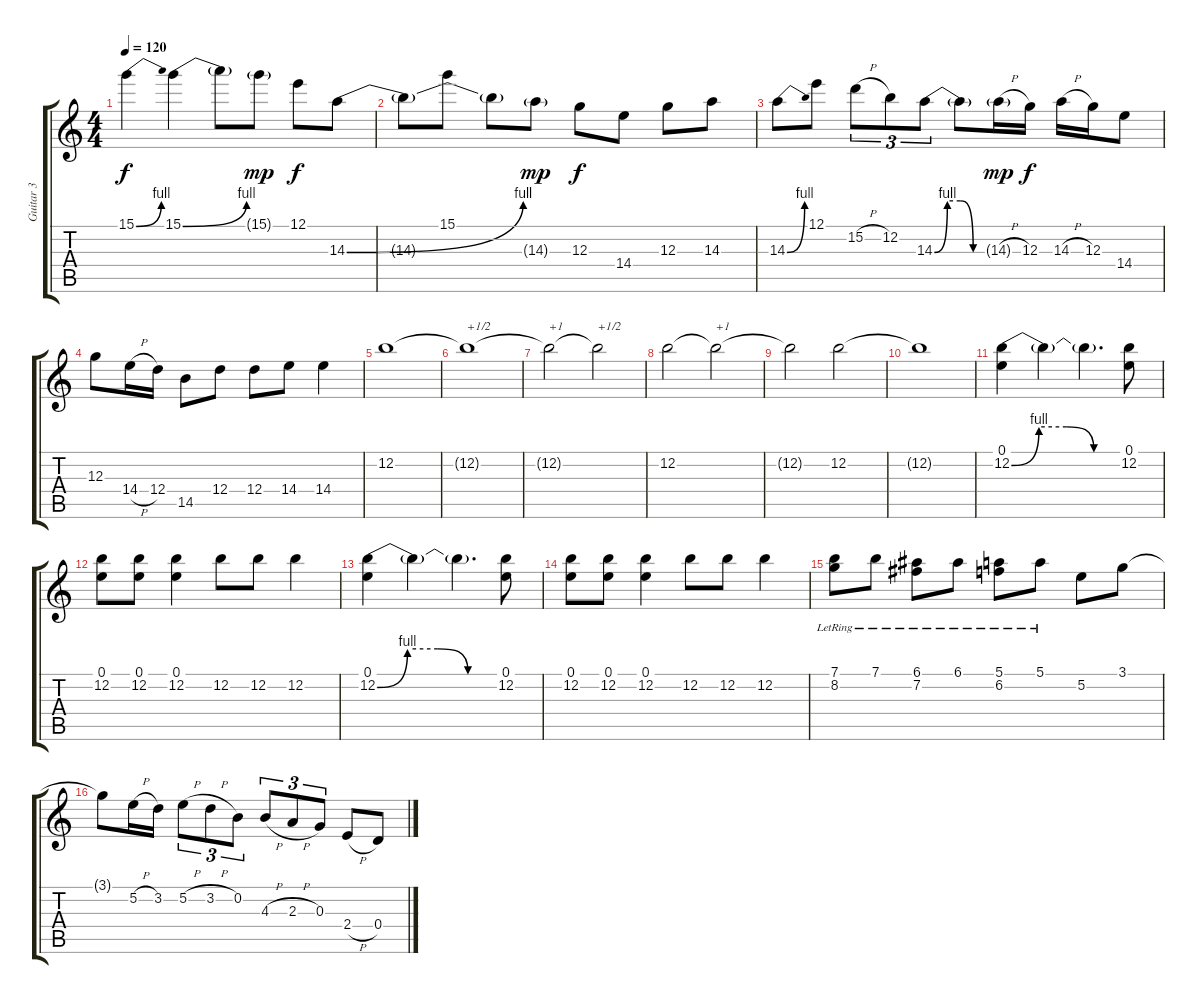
\track ("Guitar 3" "Guitar 3") {instrument distortionguitar}
\staff {score tabs}
\tuning (E4 B3 G3 D3 A2 E2) {hide}
\ts (4 4)
\tempo 120
\clef g2
\ks c
15.1{be (bend 0 0 60 4)}.4{dy f} 15.1{be (bend 0 0 60 4)}.4 15.1{t}.8 15.1{g}.8{dy mp} 12.1.8{dy f} 14.3{be (bend 0 0 60 4)}.8 |
14.3{t}.8 15.1.8 14.3{t}.8 14.3{g}.8{dy mp} 12.3.8{dy f} 14.4.8 12.3.8 14.3.8 |
14.3{be (bend 0 0 60 4)}.8 12.1.8 15.2{h}.8{tu (3 2)} 12.2.8{tu (3 2)} 14.3{be (custom 0 0 15 4 30 4 45 0 60 0)}.8{tu (3 2)} 14.3{t}.8 14.3{h g}.16{dy mp} 12.3.16{dy f} 14.3{h}.16 12.3.16 14.4.8 |
12.3.8 14.4{h}.16 12.4.16 14.5.8 12.4.8 12.4.8 14.4.8 14.4.4 |
12.2.1 |
12.2{t}.1{txt "+1/2"} |
12.2{t}.2{txt "+1"} 12.2{t}.2{txt "+1/2"} |
12.2.2 12.2{t}.2{txt "+1"} |
12.2{t}.2 12.2.2 |
12.2{t}.1 |
(0.1 12.2{be (custom 0 0 15 4 30 4 45 0 60 0)}).4 12.2{t}.4 12.2{t}.4{d} (0.1 12.2).8 |
(0.1 12.2).8 (0.1 12.2).8 (0.1 12.2).4 12.2.8 12.2.8 12.2.4 |
(0.1 12.2{be (custom 0 0 15 4 30 4 45 0 60 0)}).4 12.2{t}.4 12.2{t}.4{d} (0.1 12.2).8 |
(0.1 12.2).8 (0.1 12.2).8 (0.1 12.2).4 12.2.8 12.2.8 12.2.4 |
(7.1{lr} 8.2{lr}).8 7.1{lr}.8 (6.1{lr} 7.2{lr}).8 6.1{lr}.8 (5.1{lr} 6.2{lr}).8 5.1{lr}.8 5.2.8 3.1.8 |
3.1{t}.8 5.2{h}.16 3.2.16 5.2{h}.8{tu (3 2)} 3.2{h}.8{tu (3 2)} 0.2.8{tu (3 2)} 4.3{h}.8{tu (3 2)} 2.3{h}.8{tu (3 2)} 0.3.8{tu (3 2)} 2.4{h}.8 0.4.8
